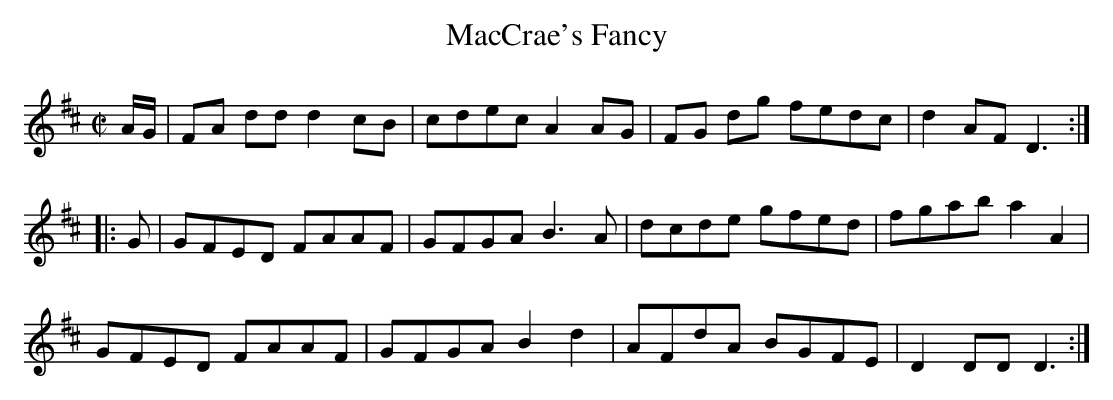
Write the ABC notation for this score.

X:1
T:MacCrae's Fancy
M:C|
L:1/8
K:D
A/G/ | FA dd d2 cB | cdec A2 AG | FG dg fedc | d2 AF D3 :|
|: G | GFED FAAF | GFGA B3A | dcde gfed | fgab a2A2 |
GFED FAAF | GFGA B2d2 | AFdA BGFE | D2 DD D3 :|
